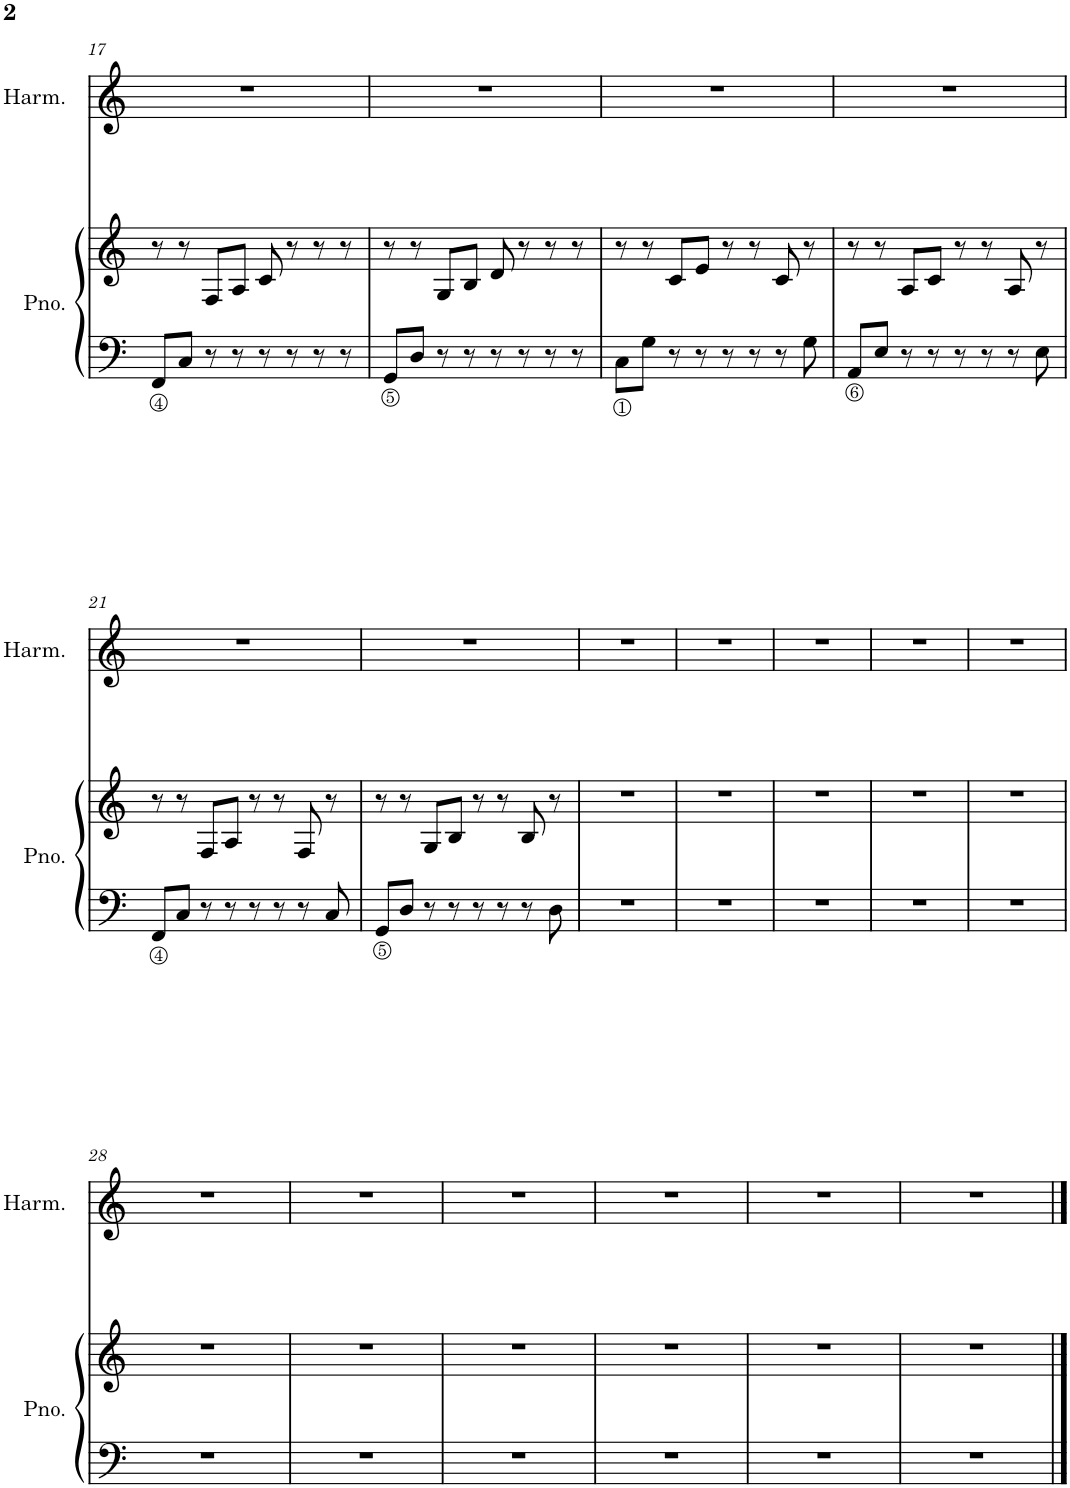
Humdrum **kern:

**kern	**kern	**kern
*part2	*part2	*part1
*staff3	*staff2	*staff1
*I"Piano	*	*I"Harmonica
*I'Pno.	*	*I'Harm.
!!LO:PB:g=z
*clefF4	*clefG2	*clefG2
*k[]	*k[]	*k[]
*M4/4	*M4/4	*M4/4
=17	=17	=17
8FF/L	8r	1r
8C/J	8r	.
8r	8F/L	.
8r	8A/J	.
8r	8c/	.
8r	8r	.
8r	8r	.
8r	8r	.
=18	=18	=18
8GG/L	8r	1r
8D/J	8r	.
8r	8G/L	.
8r	8B/J	.
8r	8d/	.
8r	8r	.
8r	8r	.
8r	8r	.
=19	=19	=19
8C\L	8r	1r
8G\J	8r	.
8r	8c/L	.
8r	8e/J	.
8r	8r	.
8r	8r	.
8r	8c/	.
8G\	8r	.
=20	=20	=20
8AA/L	8r	1r
8E/J	8r	.
8r	8A/L	.
8r	8c/J	.
8r	8r	.
8r	8r	.
8r	8A/	.
8E\	8r	.
!!LO:LB:g=z
=21	=21	=21
8FF/L	8r	1r
8C/J	8r	.
8r	8F/L	.
8r	8A/J	.
8r	8r	.
8r	8r	.
8r	8F/	.
8C/	8r	.
=22	=22	=22
8GG/L	8r	1r
8D/J	8r	.
8r	8G/L	.
8r	8B/J	.
8r	8r	.
8r	8r	.
8r	8B/	.
8D\	8r	.
=23	=23	=23
1r	1r	1r
=24	=24	=24
1r	1r	1r
=25	=25	=25
1r	1r	1r
=26	=26	=26
1r	1r	1r
=27	=27	=27
1r	1r	1r
!!LO:LB:g=z
=28	=28	=28
1r	1r	1r
=29	=29	=29
1r	1r	1r
=30	=30	=30
1r	1r	1r
=31	=31	=31
1r	1r	1r
=32	=32	=32
1r	1r	1r
=33	=33	=33
1r	1r	1r
==	==	==
*-	*-	*-
